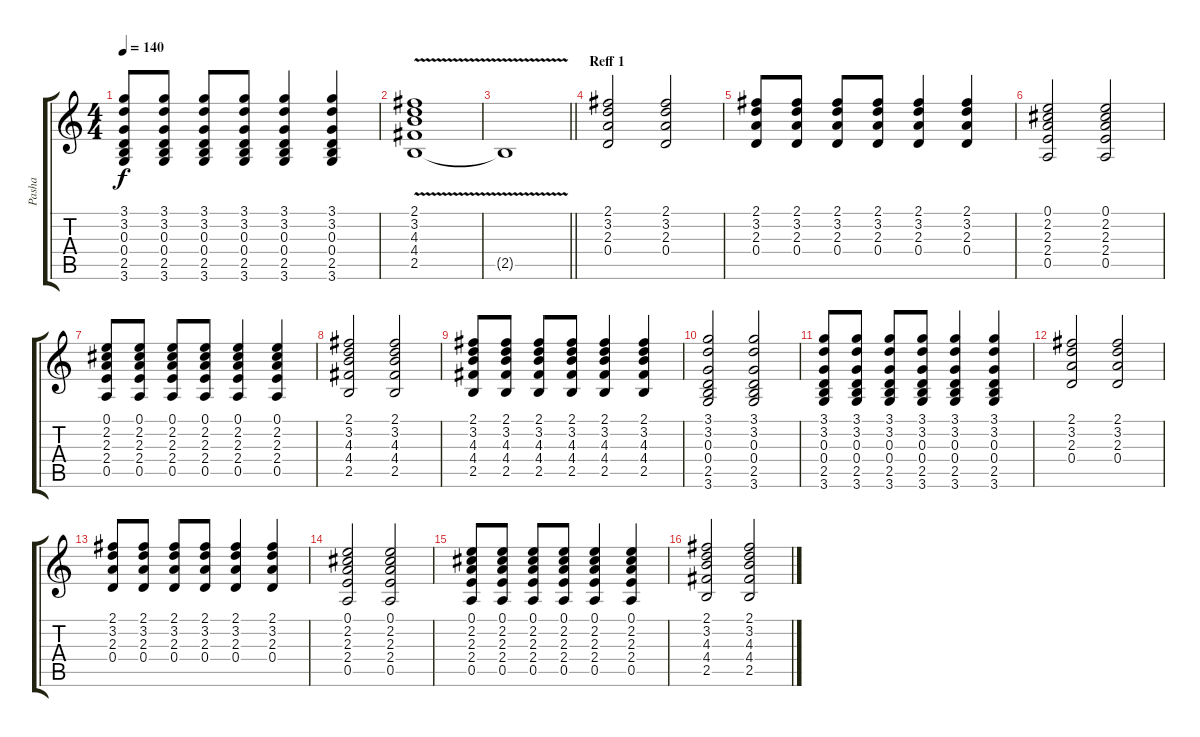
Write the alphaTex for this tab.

\track ("Pasha" "Pasha") {instrument acousticguitarsteel}
\staff {score tabs}
\tuning (E4 B3 G3 D3 A2 E2) {hide}
\ts (4 4)
\tempo 140
\clef g2
\ks c
(3.1 3.2 0.3 0.4 2.5 3.6).8{dy f} (3.1 3.2 0.3 0.4 2.5 3.6).8 (3.1 3.2 0.3 0.4 2.5 3.6).8 (3.1 3.2 0.3 0.4 2.5 3.6).8 (3.1 3.2 0.3 0.4 2.5 3.6).4 (3.1 3.2 0.3 0.4 2.5 3.6).4 |
(2.1 3.2 4.3 4.4 2.5{v}).1 |
\barLineRight lightlight
2.5{t}.1 |
\section ("" "Reff 1")
(2.1 3.2 2.3 0.4).2 (2.1 3.2 2.3 0.4).2 |
(2.1 3.2 2.3 0.4).8 (2.1 3.2 2.3 0.4).8 (2.1 3.2 2.3 0.4).8 (2.1 3.2 2.3 0.4).8 (2.1 3.2 2.3 0.4).4 (2.1 3.2 2.3 0.4).4 |
(0.1 2.2 2.3 2.4 0.5).2 (0.1 2.2 2.3 2.4 0.5).2 |
(0.1 2.2 2.3 2.4 0.5).8 (0.1 2.2 2.3 2.4 0.5).8 (0.1 2.2 2.3 2.4 0.5).8 (0.1 2.2 2.3 2.4 0.5).8 (0.1 2.2 2.3 2.4 0.5).4 (0.1 2.2 2.3 2.4 0.5).4 |
(2.1 3.2 4.3 4.4 2.5).2 (2.1 3.2 4.3 4.4 2.5).2 |
(2.1 3.2 4.3 4.4 2.5).8 (2.1 3.2 4.3 4.4 2.5).8 (2.1 3.2 4.3 4.4 2.5).8 (2.1 3.2 4.3 4.4 2.5).8 (2.1 3.2 4.3 4.4 2.5).4 (2.1 3.2 4.3 4.4 2.5).4 |
(3.1 3.2 0.3 0.4 2.5 3.6).2 (3.1 3.2 0.3 0.4 2.5 3.6).2 |
(3.1 3.2 0.3 0.4 2.5 3.6).8 (3.1 3.2 0.3 0.4 2.5 3.6).8 (3.1 3.2 0.3 0.4 2.5 3.6).8 (3.1 3.2 0.3 0.4 2.5 3.6).8 (3.1 3.2 0.3 0.4 2.5 3.6).4 (3.1 3.2 0.3 0.4 2.5 3.6).4 |
(2.1 3.2 2.3 0.4).2 (2.1 3.2 2.3 0.4).2 |
(2.1 3.2 2.3 0.4).8 (2.1 3.2 2.3 0.4).8 (2.1 3.2 2.3 0.4).8 (2.1 3.2 2.3 0.4).8 (2.1 3.2 2.3 0.4).4 (2.1 3.2 2.3 0.4).4 |
(0.1 2.2 2.3 2.4 0.5).2 (0.1 2.2 2.3 2.4 0.5).2 |
(0.1 2.2 2.3 2.4 0.5).8 (0.1 2.2 2.3 2.4 0.5).8 (0.1 2.2 2.3 2.4 0.5).8 (0.1 2.2 2.3 2.4 0.5).8 (0.1 2.2 2.3 2.4 0.5).4 (0.1 2.2 2.3 2.4 0.5).4 |
(2.1 3.2 4.3 4.4 2.5).2 (2.1 3.2 4.3 4.4 2.5).2
